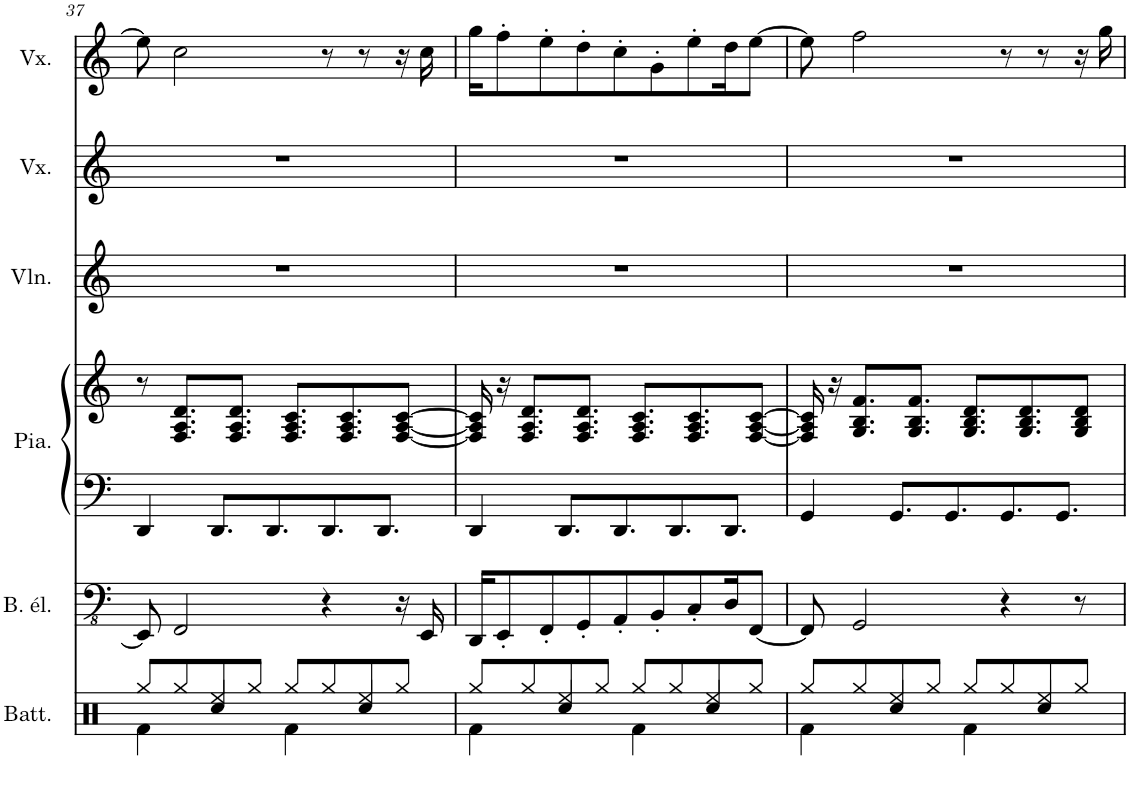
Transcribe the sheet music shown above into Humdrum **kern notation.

**kern	**kern	**kern	**kern	**kern	**kern	**kern
*part6	*part5	*part4	*part4	*part3	*part2	*part1
*staff7	*staff6	*staff5	*staff4	*staff3	*staff2	*staff1
*I"Batterie	*I"Basse électrique	*I"Piano	*	*I"Violon	*I"Voix	*I"Voix
*I'Batt.	*I'B. él.	*I'Pia.	*	*I'Vln.	*I'Vx.	*I'Vx.
!!LO:PB:g=z
*clefX	*clefFv4	*clefF4	*clefG2	*clefG2	*clefG2	*clefG2
*	*	*	*	*Trd4c7	*	*
*k[]	*k[]	*k[]	*k[]	*k[]	*k[]	*k[]
*M4/4	*M4/4	*M4/4	*M4/4	*M4/4	*M4/4	*M4/4
=37	=37	=37	=37	=37	=37	=37
*^	*	*	*	*	*	*
4Rf\	8Rgg/L	8EEE/]	4DD/	8r	1r	1r	8ee\]
.	8Rgg/	2FFF/	.	8.F/ 8.A/ 8.d/L	.	.	2cc\
4Rcc/	8Ree/	.	8.DD/L	.	.	.	.
.	.	.	.	8.F/ 8.A/ 8.d/J	.	.	.
.	8Rgg/J	.	.	.	.	.	.
.	.	.	8.DD/	.	.	.	.
4Rf\	8Rgg/L	.	.	8.F/ 8.A/ 8.c/L	.	.	.
.	8Rgg/	4r	8.DD/	.	.	.	8r
.	.	.	.	8.F/ 8.A/ 8.c/	.	.	.
4Rcc/	8Ree/	.	.	.	.	.	8r
.	.	.	8.DD/J	.	.	.	.
.	8Rgg/J	16r	.	[8F/ [8A/ [8c/J	.	.	16r
.	.	16EEE/	.	.	.	.	16cc\
=38	=38	=38	=38	=38	=38	=38	=38
4Rf\	8Rgg/L	16DDD/KL	4DD/	16F/] 16A/] 16c/]	1r	1r	16gg\KL
.	.	8EEE'/	.	16r	.	.	8ff'\
.	8Rgg/	.	.	8.F/ 8.A/ 8.d/L	.	.	.
.	.	8FFF'/	.	.	.	.	8ee'\
4Rcc/	8Ree/	.	8.DD/L	.	.	.	.
.	.	8GGG'/	.	8.F/ 8.A/ 8.d/J	.	.	8dd'\
.	8Rgg/J	.	.	.	.	.	.
.	.	8AAA'/	8.DD/	.	.	.	8cc'\
4Rf\	8Rgg/L	.	.	8.F/ 8.A/ 8.c/L	.	.	.
.	.	8BBB'/	.	.	.	.	8g'\
.	8Rgg/	.	8.DD/	.	.	.	.
.	.	8CC'/	.	8.F/ 8.A/ 8.c/	.	.	8ee'\
4Rcc/	8Ree/	.	.	.	.	.	.
.	.	16DD/K	8.DD/J	.	.	.	16dd\K
.	8Rgg/J	[8FFF/J	.	[8F/ [8A/ [8c/J	.	.	[8ee\J
=39	=39	=39	=39	=39	=39	=39	=39
4Rf\	8Rgg/L	8FFF/]	4GG/	16F/] 16A/] 16c/]	1r	1r	8ee\]
.	.	.	.	16r	.	.	.
.	8Rgg/	2GGG/	.	8.G/ 8.B/ 8.f/L	.	.	2ff\
4Rcc/	8Ree/	.	8.GG/L	.	.	.	.
.	.	.	.	8.G/ 8.B/ 8.f/J	.	.	.
.	8Rgg/J	.	.	.	.	.	.
.	.	.	8.GG/	.	.	.	.
4Rf\	8Rgg/L	.	.	8.G/ 8.B/ 8.d/L	.	.	.
.	8Rgg/	4r	8.GG/	.	.	.	8r
.	.	.	.	8.G/ 8.B/ 8.d/	.	.	.
4Rcc/	8Ree/	.	.	.	.	.	8r
.	.	.	8.GG/J	.	.	.	.
.	8Rgg/J	8r	.	8G/ 8B/ 8d/J	.	.	16r
.	.	.	.	.	.	.	16gg\
*v	*v	*	*	*	*	*	*
=	=	=	=	=	=	=
*-	*-	*-	*-	*-	*-	*-
